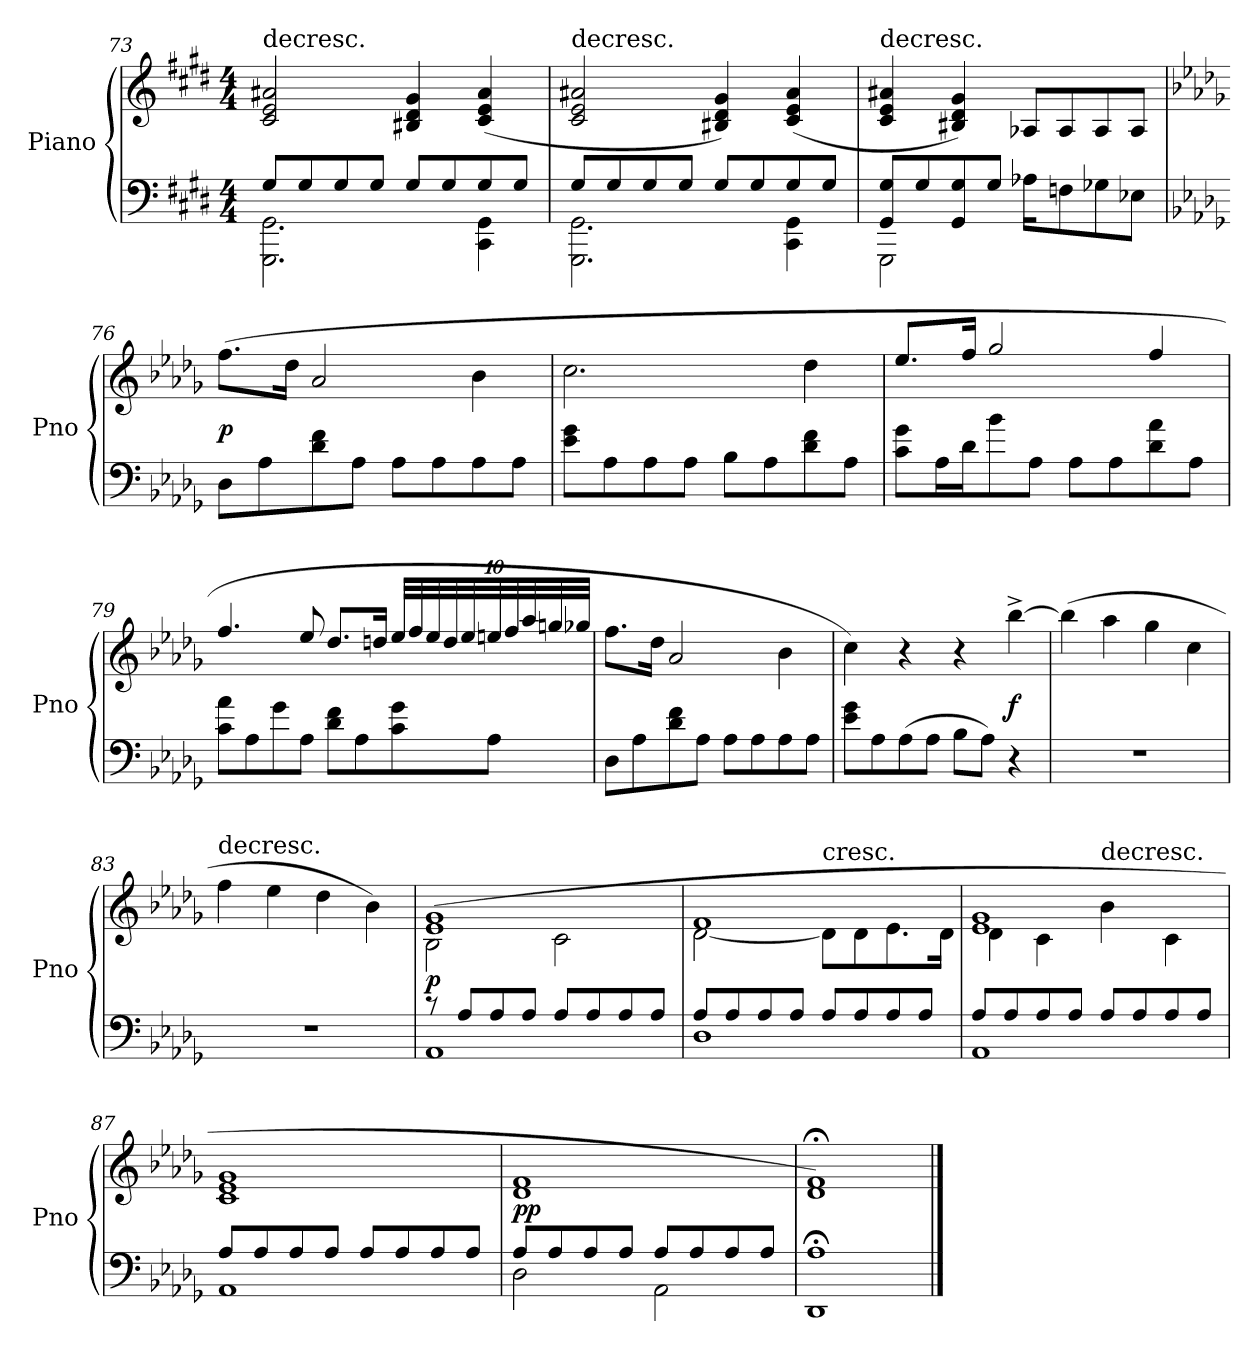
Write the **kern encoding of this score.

**kern	**kern	**dynam
*part1	*part1	*part1
*staff2	*staff1	*staff1/2
*I"Piano	*	*
*I'Pno	*	*
*clefF4	*clefG2	*
*k[f#c#g#d#]	*k[f#c#g#d#]	*
*M4/4	*M4/4	*
=73	=73	=73
*^	*	*
!	!	!LO:TX:t=decresc.	!
8G#/L	2.GGG#\ 2.GG#\	2c#/ 2e/ 2a#X/	.
8G#/	.	.	.
8G#/	.	.	.
8G#/J	.	.	.
8G#/L	.	4B#X/ 4d#/ 4g#/	.
8G#/	.	.	.
8G#/	4CC#\ 4GG#\	(4c#/ 4e/ 4a#/	.
8G#/J	.	.	.
=74	=74	=74	=74
!	!	!LO:TX:t=decresc.	!
8G#/L	2.GGG#\ 2.GG#\	2c#/ 2e/ 2a#X/	.
8G#/	.	.	.
8G#/	.	.	.
8G#/J	.	.	.
8G#/L	.	4B#X/ 4d#/ 4g#/)	.
8G#/	.	.	.
8G#/	4CC#\ 4GG#\	(4c#/ 4e/ 4a#/	.
8G#/J	.	.	.
=75	=75	=75	=75
!	!	!LO:TX:t=decresc.	!
2GGG#\	8GG#/ 8G#/L	4c#/ 4e/ 4a#X/	.
.	8G#/	.	.
.	8GG#/ 8G#/	4B#X/ 4d#/ 4g#/)	.
.	8G#/J	.	.
8A-X\L	2r	8A-X/L	.
8Fn\	.	8A-/	.
8G-X\	.	8A-/	.
8E-X\J	.	8A-/J	.
*v	*v	*	*
=76	=76	=76
*k[b-e-a-d-g-]	*k[b-e-a-d-g-]	*
8D-\L	(8.ff\L	p
8A-\	.	.
.	16dd-\Jk	.
8d-\ 8f\	2a-/	.
8A-\J	.	.
8A-\L	.	.
8A-\	.	.
8A-\	4b-\	.
8A-\J	.	.
=77	=77	=77
8e-\ 8g-\L	2.cc\	.
8A-\	.	.
8A-\	.	.
8A-\J	.	.
8B-\L	.	.
8A-\	.	.
8d-\ 8f\	4dd-\	.
8A-\J	.	.
=78	=78	=78
8c\ 8g-\L	8.ee-/L	.
16A-\L	.	.
16d-\J	16ff/Jk	.
8b-\	2gg-/	.
8A-\J	.	.
8A-\L	.	.
8A-\	.	.
8d-\ 8a-\	4ff/	.
8A-\J	.	.
=79	=79	=79
8c\ 8a-\L	4.ff/	.
8A-\	.	.
8g-\	.	.
8A-\J	8ee-/	.
8d-\ 8f\L	8.dd-/L	.
8A-\	.	.
.	16ddn/Jk	.
8c\ 8g-\	40ee-/LLL	.
.	40ff/	.
.	40ee-/	.
.	40dd/	.
.	40ee-/	.
8A-\J	40een/	.
.	40ff/	.
.	40aa-/	.
.	40ggn/	.
.	40gg-X/JJJ	.
=80	=80	=80
8D-\L	8.ff\L	.
8A-\	.	.
.	16dd-\Jk	.
8d-\ 8f\	2a-/	.
8A-\J	.	.
8A-\L	.	.
8A-\	.	.
8A-\	4b-\	.
8A-\J	.	.
=81	=81	=81
8e-\ 8g-\L	4cc\)	.
8A-\	.	.
(8A-\	4r	.
8A-\J	.	.
8B-\L	4r	.
8A-\J)	.	.
4r	[4bb-^\	f
=82	=82	=82
1r	(4bb-\]	.
.	4aa-\	.
.	4gg-\	.
.	4cc\	.
=83	=83	=83
!	!LO:TX:t=decresc.	!
1r	4ff\	.
.	4ee-\	.
.	4dd-\	.
.	4b-\)	.
=84	=84	=84
*^	*^	*
8r	1AA-	(1e- 1g-	2B-\	p
8A-/L	.	.	.	.
8A-/	.	.	.	.
8A-/J	.	.	.	.
8A-/L	.	.	2c\	.
8A-/	.	.	.	.
8A-/	.	.	.	.
8A-/J	.	.	.	.
=85	=85	=85	=85	=85
8A-/L	1D-	1f	[2d-\	.
8A-/	.	.	.	.
8A-/	.	.	.	.
8A-/J	.	.	.	.
!	!	!	!LO:TX:t=cresc.	!
8A-/L	.	.	8d-\L]	.
8A-/	.	.	8d-\	.
8A-/	.	.	8.e-\	.
8A-/J	.	.	.	.
.	.	.	16d-\Jk	.
=86	=86	=86	=86	=86
8A-/L	1AA-	1e- 1g-	4d-\	.
8A-/	.	.	.	.
8A-/	.	.	4c\	.
8A-/J	.	.	.	.
!	!	!	!LO:TX:t=decresc.	!
8A-/L	.	.	4b-\	.
8A-/	.	.	.	.
8A-/	.	.	4c\	.
8A-/J	.	.	.	.
*	*	*v	*v	*
=87	=87	=87	=87
8A-/L	1AA-	1c 1e- 1g-	.
8A-/	.	.	.
8A-/	.	.	.
8A-/J	.	.	.
8A-/L	.	.	.
8A-/	.	.	.
8A-/	.	.	.
8A-/J	.	.	.
=88	=88	=88	=88
8A-/L	2D-\	1d- 1f	pp
8A-/	.	.	.
8A-/	.	.	.
8A-/J	.	.	.
8A-/L	2AA-\	.	.
8A-/	.	.	.
8A-/	.	.	.
8A-/J	.	.	.
*v	*v	*	*
=89	=89	=89
1DD-;< 1A-;<	1d-;< 1f;<)	.
==	==	==
*-	*-	*-
